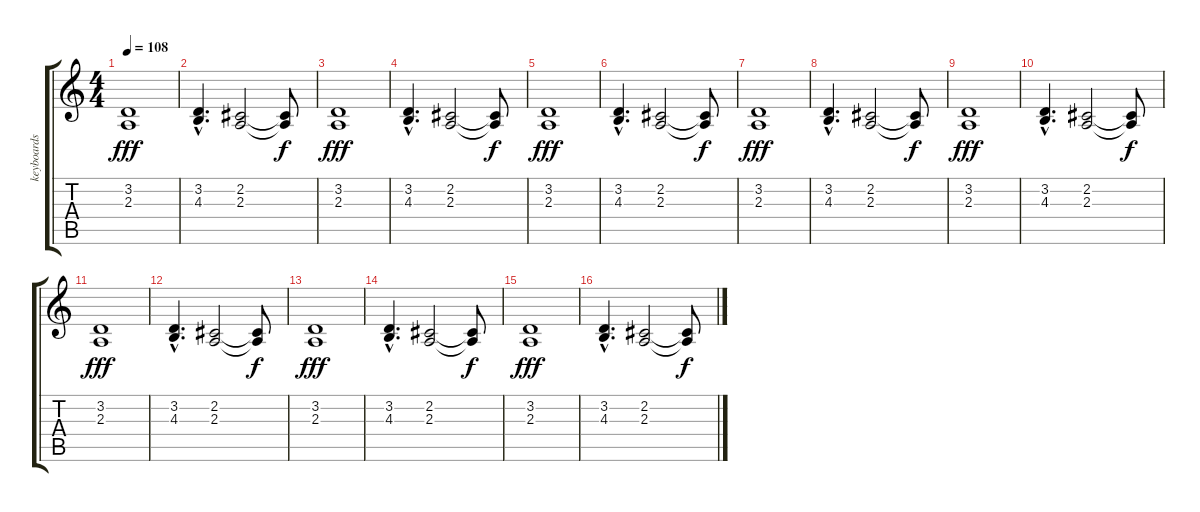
\track ("keyboards" "keyboards") {instrument pad2warm}
\staff {score tabs}
\tuning (E4 B3 G3 D3 A2 E2) {hide}
\ts (4 4)
\tempo 108
\clef g2
\ks c
(3.2 2.3).1{dy fff} |
(3.2{hac} 4.3{hac}).4{d} (2.2 2.3).2 (2.2{t} 2.3{t}).8{dy f} |
(3.2 2.3).1{dy fff volume 12} |
(3.2{hac} 4.3{hac}).4{d} (2.2 2.3).2 (2.2{t} 2.3{t}).8{dy f} |
(3.2 2.3).1{dy fff} |
(3.2{hac} 4.3{hac}).4{d} (2.2 2.3).2 (2.2{t} 2.3{t}).8{dy f} |
(3.2 2.3).1{dy fff} |
(3.2{hac} 4.3{hac}).4{d} (2.2 2.3).2 (2.2{t} 2.3{t}).8{dy f} |
(3.2 2.3).1{dy fff} |
(3.2{hac} 4.3{hac}).4{d} (2.2 2.3).2 (2.2{t} 2.3{t}).8{dy f} |
(3.2 2.3).1{dy fff} |
(3.2{hac} 4.3{hac}).4{d} (2.2 2.3).2 (2.2{t} 2.3{t}).8{dy f} |
(3.2 2.3).1{dy fff} |
(3.2{hac} 4.3{hac}).4{d} (2.2 2.3).2 (2.2{t} 2.3{t}).8{dy f} |
(3.2 2.3).1{dy fff} |
(3.2{hac} 4.3{hac}).4{d} (2.2 2.3).2 (2.2{t} 2.3{t}).8{dy f}
